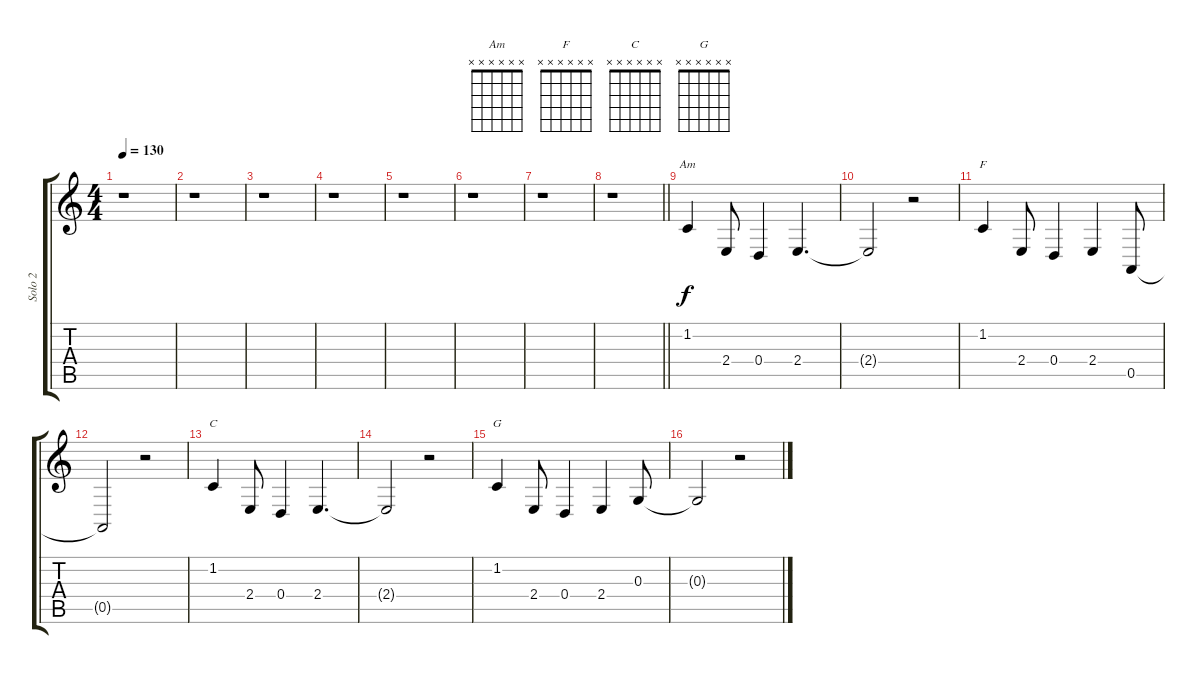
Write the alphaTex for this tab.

\track ("Solo 2" "Solo 2") {instrument acousticgrandpiano}
\staff {score tabs}
\tuning (E4 B3 G3 D3 A2 E2) {hide}
\chord ("Am" x x x x x x)
\chord ("F" x x x x x x)
\chord ("C" x x x x x x)
\chord ("G" x x x x x x)
\ts (4 4)
\tempo 130
\clef g2
\ks c
r.1{dy f} |
r.1 |
r.1 |
r.1 |
r.1 |
r.1 |
r.1 |
\barLineRight lightlight
r.1 |
1.2.4{ch "Am"} 2.4.8 0.4.4 2.4.4{d} |
2.4{t}.2 r.2 |
1.2.4{ch "F"} 2.4.8 0.4.4 2.4.4 0.5.8 |
0.5{t}.2 r.2 |
1.2.4{ch "C"} 2.4.8 0.4.4 2.4.4{d} |
2.4{t}.2 r.2 |
1.2.4{ch "G"} 2.4.8 0.4.4 2.4.4 0.3.8 |
0.3{t}.2 r.2
